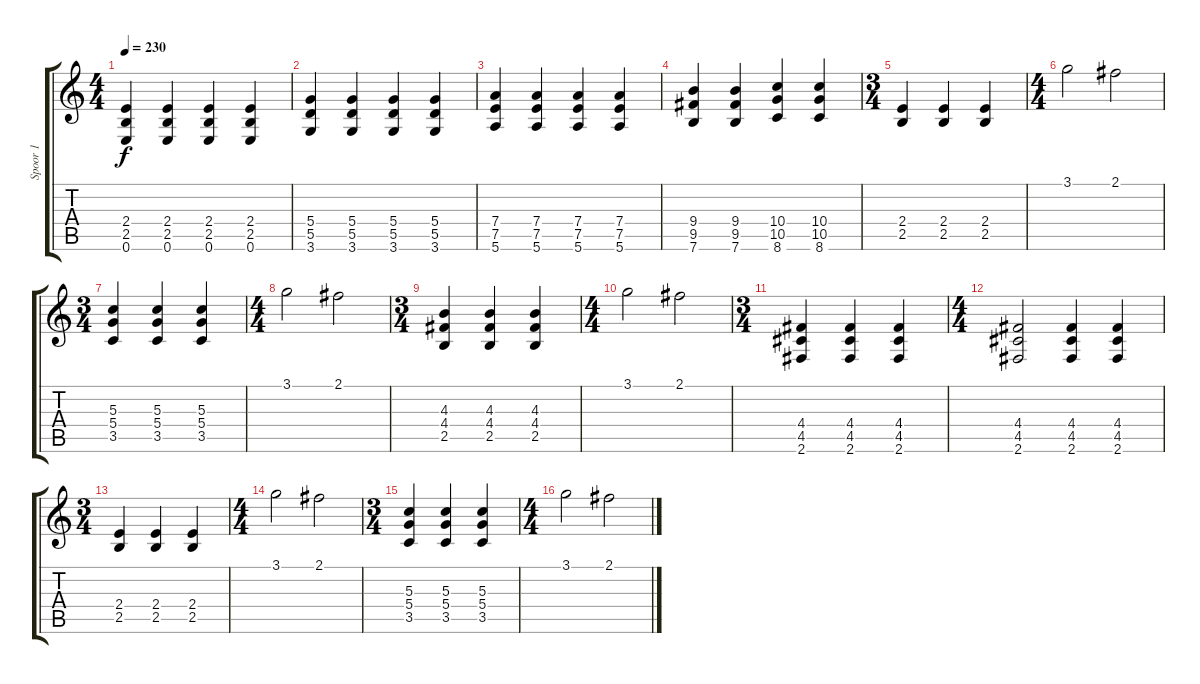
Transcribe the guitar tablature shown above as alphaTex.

\track ("Spoor 1" "Spoor 1") {instrument acousticguitarnylon}
\staff {score tabs}
\tuning (E4 B3 G3 D3 A2 E2) {hide}
\ts (4 4)
\tempo 230
\clef g2
\ks c
(2.4 2.5 0.6).4{dy f instrument distortionguitar} (2.4 2.5 0.6).4 (2.4 2.5 0.6).4 (2.4 2.5 0.6).4 |
(5.4 5.5 3.6).4 (5.4 5.5 3.6).4 (5.4 5.5 3.6).4 (5.4 5.5 3.6).4 |
(7.4 7.5 5.6).4 (7.4 7.5 5.6).4 (7.4 7.5 5.6).4 (7.4 7.5 5.6).4 |
(9.4 9.5 7.6).4 (9.4 9.5 7.6).4 (10.4 10.5 8.6).4 (10.4 10.5 8.6).4 |
\ts (3 4)
(2.4 2.5).4{instrument distortionguitar} (2.4 2.5).4 (2.4 2.5).4 |
\ts (4 4)
3.1.2 2.1.2 |
\ts (3 4)
(5.3 5.4 3.5).4 (5.3 5.4 3.5).4 (5.3 5.4 3.5).4 |
\ts (4 4)
3.1.2 2.1.2 |
\ts (3 4)
(4.3 4.4 2.5).4 (4.3 4.4 2.5).4 (4.3 4.4 2.5).4 |
\ts (4 4)
3.1.2 2.1.2 |
\ts (3 4)
(4.4 4.5 2.6).4 (4.4 4.5 2.6).4 (4.4 4.5 2.6).4 |
\ts (4 4)
(4.4 4.5 2.6).2 (4.4 4.5 2.6).4 (4.4 4.5 2.6).4 |
\ts (3 4)
(2.4 2.5).4{instrument distortionguitar} (2.4 2.5).4 (2.4 2.5).4 |
\ts (4 4)
3.1.2 2.1.2 |
\ts (3 4)
(5.3 5.4 3.5).4 (5.3 5.4 3.5).4 (5.3 5.4 3.5).4 |
\ts (4 4)
3.1.2 2.1.2
